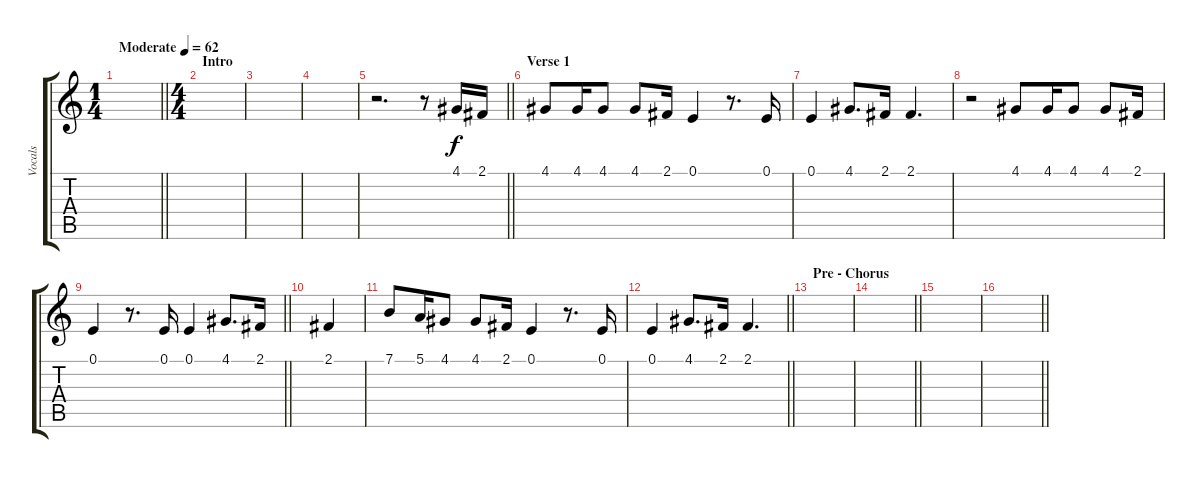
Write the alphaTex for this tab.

\track ("Vocals" "Vocals") {instrument tenorsax}
\staff {score tabs}
\tuning (E4 B3 G3 D3 A2 E2) {hide}
\ts (1 4)
\tempo (62 "Moderate")
\clef g2
\barLineRight lightlight
\ks c
|
\ts (4 4)
\section ("" "Intro")
|
|
|
\barLineRight lightlight
r.2{d} r.8 4.1.16 2.1.16 |
\section ("" "Verse 1")
4.1.8 4.1.16 4.1.8 4.1.8 2.1.16 0.1.4 r.8{d} 0.1.16 |
0.1.4 4.1.8{d} 2.1.16 2.1.4{d} |
r.2 4.1.8 4.1.16 4.1.8 4.1.8 2.1.16 |
\barLineRight lightlight
0.1.4 r.8{d} 0.1.16 0.1.4 4.1.8{d} 2.1.16 |
2.1.4 |
7.1.8 5.1.16 4.1.8 4.1.8 2.1.16 0.1.4 r.8{d} 0.1.16 |
\barLineRight lightlight
0.1.4 4.1.8{d} 2.1.16 2.1.4{d} |
\section ("" "Pre - Chorus")
|
\barLineRight lightlight
|
|
\barLineRight lightlight
